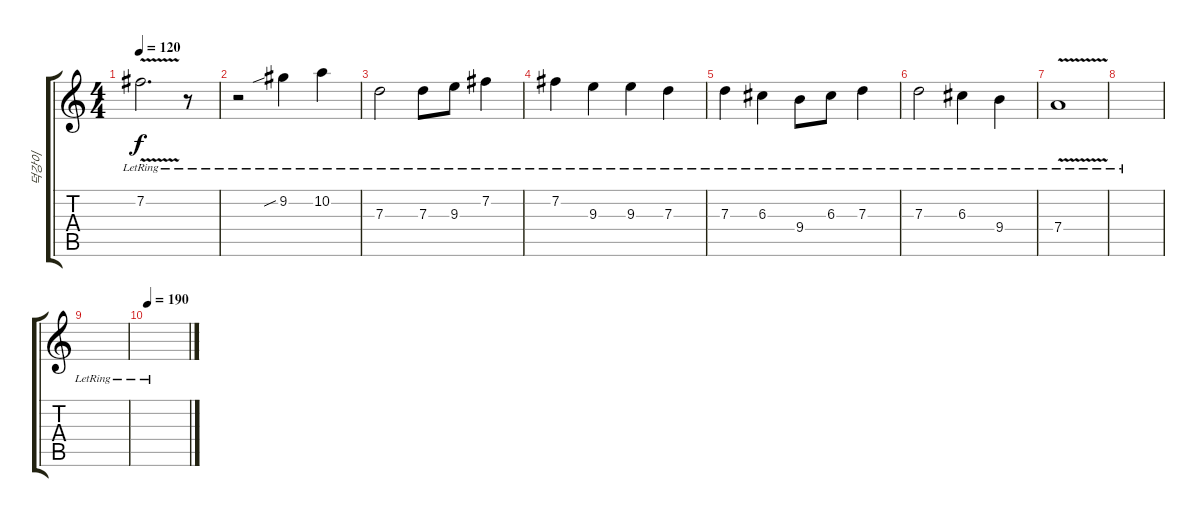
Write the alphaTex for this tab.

\track ("덕강이" "덕강이") {instrument acousticguitarsteel}
\staff {score tabs}
\tuning (E4 B3 G3 D3 A2 E2) {hide}
\ts (4 4)
\tempo 120
\clef g2
\ks c
7.2{v lr}.2{d dy f} r.8 |
r.2 9.2{sib lr}.4 10.2{lr}.4 |
7.3{lr}.2 7.3{lr}.8 9.3{lr}.8 7.2{lr}.4 |
7.2{lr}.4 9.3{lr}.4 9.3{lr}.4 7.3{lr}.4 |
7.3{lr}.4 6.3{lr}.4 9.4{lr}.8 6.3{lr}.8 7.3{lr}.4 |
7.3{lr}.2 6.3{lr}.4 9.4{lr}.4 |
7.4{v lr}.1 |
|
|
\tempo 190
